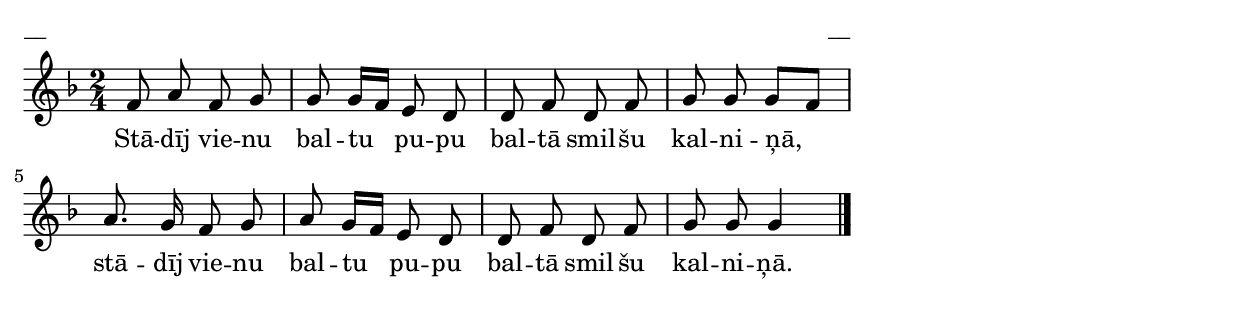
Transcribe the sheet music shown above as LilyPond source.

\version "2.13.16"
%\header {
%    title = "Stādīj vienu baltu pupu"
%}
\paper {
line-width = 14\cm
left-margin = 0.4\cm
between-system-padding = 0.1\cm
between-system-space = 0.1\cm
}
\layout {
indent = #0
ragged-last = ##f
}


voiceA = \relative c' {
\clef "treble"
\key d \minor
\time 2/4
f8 a f g |
g8 g16[ f] e8 d |
d8 f d f |
g8 g g[ f] |
a8. g16 f8 g |
a8 g16[ f] e8 d |
 d8 f d f |
 g8 g g4 |
\bar "|."
} 


lyricA = \lyricmode {
Stā -- dīj vie -- nu bal -- tu pu -- pu bal -- tā smil -- šu kal -- ni -- ņā,
stā -- dīj vie -- nu bal -- tu pu -- pu bal -- tā smil -- šu kal -- ni -- ņā.
} 


fullScore = <<
\new Staff {
<<
\new Voice = "voiceA" { \oneVoice \autoBeamOff \voiceA }
\lyricsto "voiceA" \new Lyrics \lyricA
>>
}
>>

\score {
\fullScore
\header { piece = "__" opus = "__" }
}
\markup { \with-color #(x11-color 'white) \sans \smaller "__" }
\score {
\unfoldRepeats
\fullScore
\midi {
\context { \Staff \remove "Staff_performer" }
\context { \Voice \consists "Staff_performer" }
}
}



